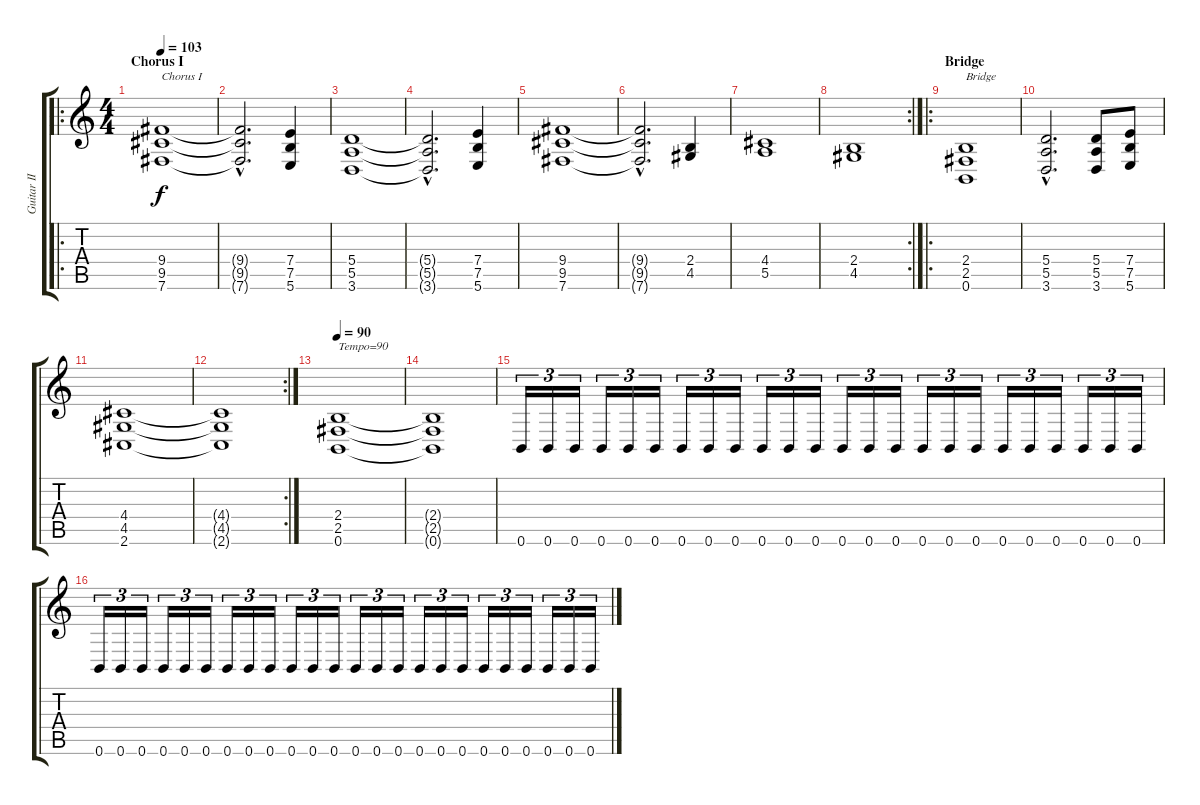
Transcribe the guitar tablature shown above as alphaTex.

\track ("Guitar II [Rob Barrett]" "Guitar II ") {instrument distortionguitar}
\staff {score tabs}
\tuning (B3 Gb3 D3 A2 E2 B1) {hide}
\ro
\ts (4 4)
\section ("" "Chorus I")
\tempo 103
\clef g2
\ks c
(9.4 9.5 7.6).1{txt "Chorus I" dy f instrument distortionguitar} |
(9.4{hac t} 9.5{hac t} 7.6{hac t}).2{d} (7.4 7.5 5.6).4 |
(5.4 5.5 3.6).1 |
(5.4{hac t} 5.5{hac t} 3.6{hac t}).2{d} (7.4 7.5 5.6).4 |
(9.4 9.5 7.6).1 |
(9.4{hac t} 9.5{hac t} 7.6{hac t}).2{d} (2.4 4.5).4 |
(4.4 5.5).1 |
\rc 2
(2.4 4.5).1 |
\ro
\section ("" "Bridge")
(2.4 2.5 0.6).1{txt "Bridge"} |
(5.4{hac} 5.5{hac} 3.6{hac}).2{d} (5.4 5.5 3.6).8 (7.4 7.5 5.6).8 |
(4.4 4.5 2.6).1 |
\rc 2
(4.4{t} 4.5{t} 2.6{t}).1 |
\tempo 90
(2.4 2.5 0.6).1{txt "Tempo=90"} |
(2.4{t} 2.5{t} 0.6{t}).1 |
0.6.16{tu (3 2)} 0.6.16{tu (3 2)} 0.6.16{tu (3 2)} 0.6.16{tu (3 2)} 0.6.16{tu (3 2)} 0.6.16{tu (3 2)} 0.6.16{tu (3 2)} 0.6.16{tu (3 2)} 0.6.16{tu (3 2)} 0.6.16{tu (3 2)} 0.6.16{tu (3 2)} 0.6.16{tu (3 2)} 0.6.16{tu (3 2)} 0.6.16{tu (3 2)} 0.6.16{tu (3 2)} 0.6.16{tu (3 2)} 0.6.16{tu (3 2)} 0.6.16{tu (3 2)} 0.6.16{tu (3 2)} 0.6.16{tu (3 2)} 0.6.16{tu (3 2)} 0.6.16{tu (3 2)} 0.6.16{tu (3 2)} 0.6.16{tu (3 2)} |
0.6.16{tu (3 2)} 0.6.16{tu (3 2)} 0.6.16{tu (3 2)} 0.6.16{tu (3 2)} 0.6.16{tu (3 2)} 0.6.16{tu (3 2)} 0.6.16{tu (3 2)} 0.6.16{tu (3 2)} 0.6.16{tu (3 2)} 0.6.16{tu (3 2)} 0.6.16{tu (3 2)} 0.6.16{tu (3 2)} 0.6.16{tu (3 2)} 0.6.16{tu (3 2)} 0.6.16{tu (3 2)} 0.6.16{tu (3 2)} 0.6.16{tu (3 2)} 0.6.16{tu (3 2)} 0.6.16{tu (3 2)} 0.6.16{tu (3 2)} 0.6.16{tu (3 2)} 0.6.16{tu (3 2)} 0.6.16{tu (3 2)} 0.6.16{tu (3 2)}
